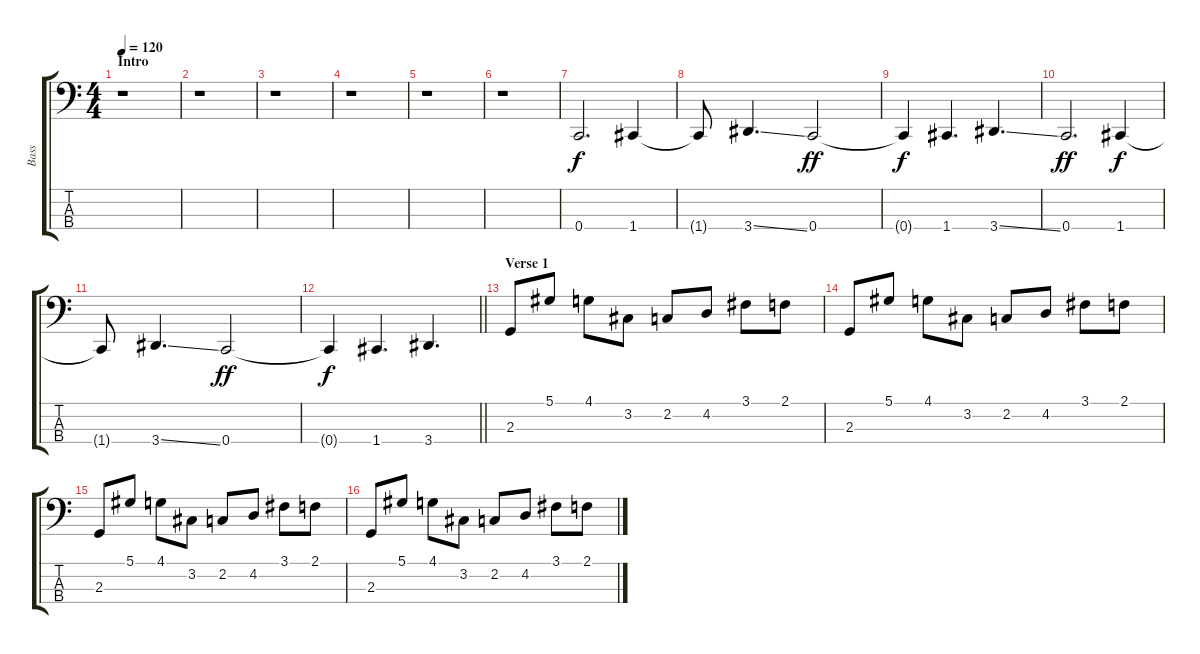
\track ("Bass" "Bass") {instrument electricbassfinger}
\staff {score tabs}
\tuning (Eb2 Bb1 F1 C1) {hide}
\ts (4 4)
\section ("" "Intro")
\tempo 120
\clef f4
\ks c
r.1{dy f instrument electricbassfinger} |
r.1 |
r.1 |
r.1 |
r.1 |
r.1 |
0.4.2{d} 1.4.4 |
1.4{t}.8 3.4{ss}.4{d} 0.4.2{dy ff} |
0.4{t}.4{dy f} 1.4.4{d} 3.4{ss}.4{d} |
0.4.2{d dy ff} 1.4.4{dy f} |
1.4{t}.8 3.4{ss}.4{d} 0.4.2{dy ff} |
\barLineRight lightlight
0.4{t}.4{dy f} 1.4.4{d} 3.4.4{d} |
\section ("" "Verse 1")
2.3.8 5.1.8 4.1.8 3.2.8 2.2.8 4.2.8 3.1.8 2.1.8 |
2.3.8 5.1.8 4.1.8 3.2.8 2.2.8 4.2.8 3.1.8 2.1.8 |
2.3.8 5.1.8 4.1.8 3.2.8 2.2.8 4.2.8 3.1.8 2.1.8 |
2.3.8 5.1.8 4.1.8 3.2.8 2.2.8 4.2.8 3.1.8 2.1.8
